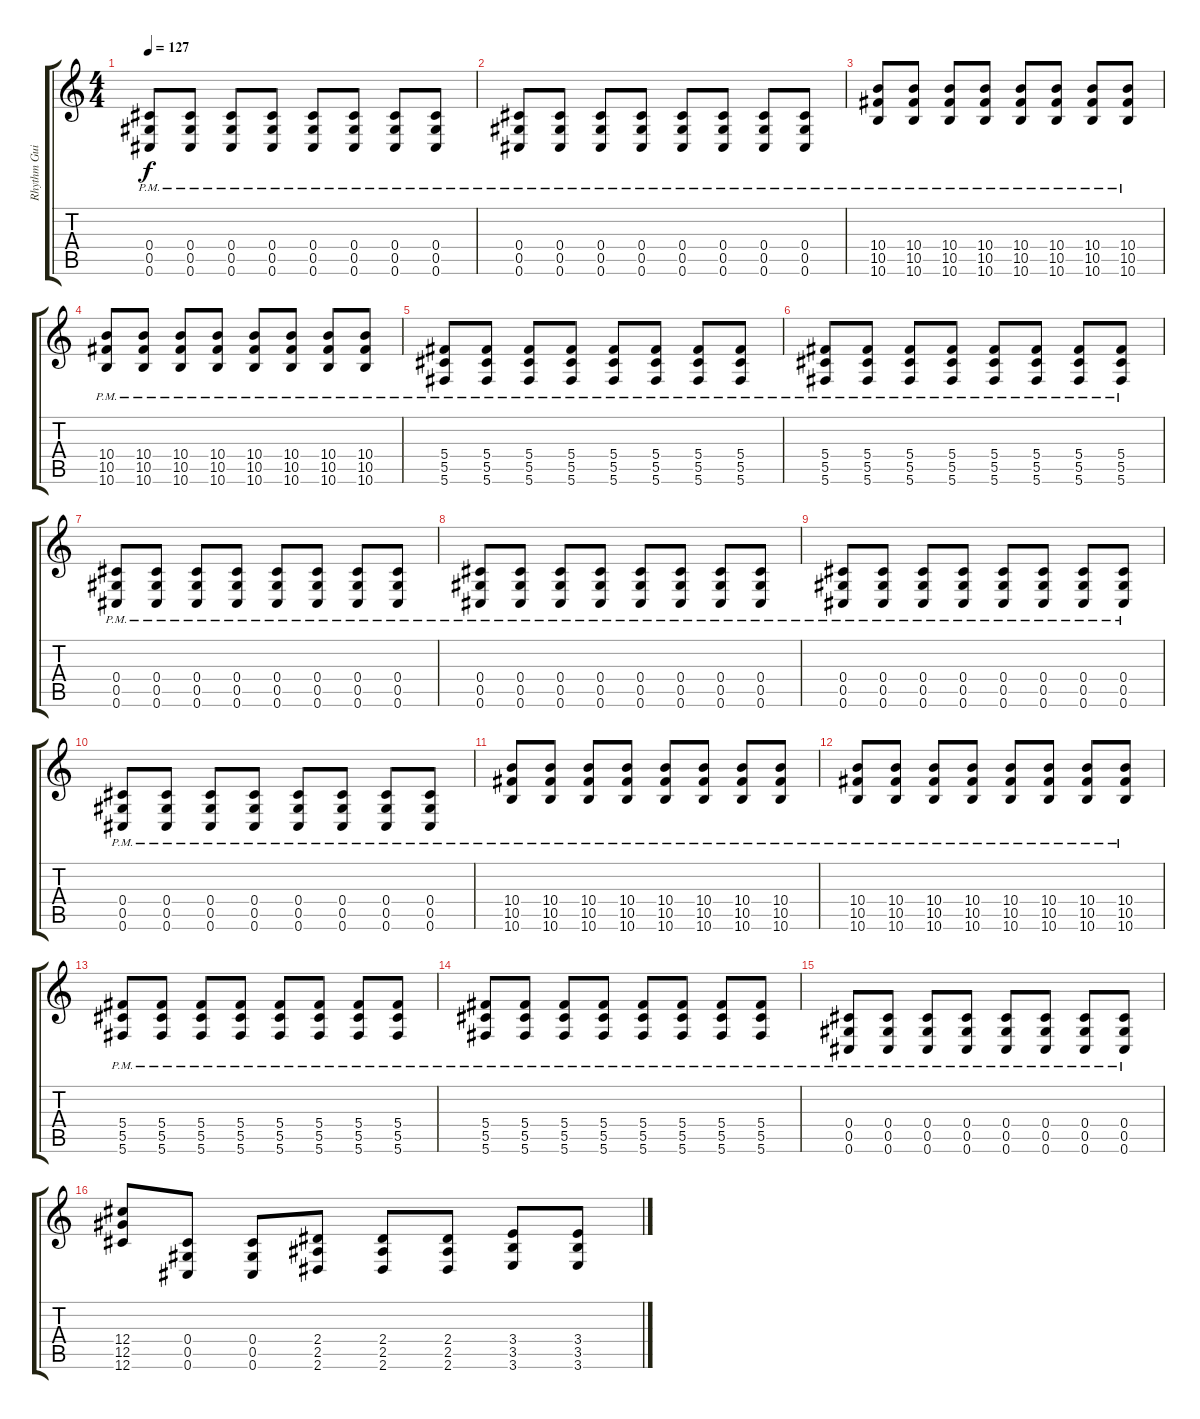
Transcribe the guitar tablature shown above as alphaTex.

\track ("Rhythm Guitar" "Rhythm Gui") {instrument overdrivenguitar}
\staff {score tabs}
\tuning (Eb4 Bb3 Gb3 Db3 Ab2 Db2) {hide}
\ts (4 4)
\tempo 127
\clef g2
\ks c
(0.4{pm} 0.5{pm} 0.6{pm}).8{dy f volume 16} (0.4{pm} 0.5{pm} 0.6{pm}).8 (0.4{pm} 0.5{pm} 0.6{pm}).8 (0.4{pm} 0.5{pm} 0.6{pm}).8 (0.4{pm} 0.5{pm} 0.6{pm}).8 (0.4{pm} 0.5{pm} 0.6{pm}).8 (0.4{pm} 0.5{pm} 0.6{pm}).8 (0.4{pm} 0.5{pm} 0.6{pm}).8 |
(0.4{pm} 0.5{pm} 0.6{pm}).8 (0.4{pm} 0.5{pm} 0.6{pm}).8 (0.4{pm} 0.5{pm} 0.6{pm}).8 (0.4{pm} 0.5{pm} 0.6{pm}).8 (0.4{pm} 0.5{pm} 0.6{pm}).8 (0.4{pm} 0.5{pm} 0.6{pm}).8 (0.4{pm} 0.5{pm} 0.6{pm}).8 (0.4{pm} 0.5{pm} 0.6{pm}).8 |
(10.4{pm} 10.5{pm} 10.6{pm}).8 (10.4{pm} 10.5{pm} 10.6{pm}).8 (10.4{pm} 10.5{pm} 10.6{pm}).8 (10.4{pm} 10.5{pm} 10.6{pm}).8 (10.4{pm} 10.5{pm} 10.6{pm}).8 (10.4{pm} 10.5{pm} 10.6{pm}).8 (10.4{pm} 10.5{pm} 10.6{pm}).8 (10.4{pm} 10.5{pm} 10.6{pm}).8 |
(10.4{pm} 10.5{pm} 10.6{pm}).8 (10.4{pm} 10.5{pm} 10.6{pm}).8 (10.4{pm} 10.5{pm} 10.6{pm}).8 (10.4{pm} 10.5{pm} 10.6{pm}).8 (10.4{pm} 10.5{pm} 10.6{pm}).8 (10.4{pm} 10.5{pm} 10.6{pm}).8 (10.4{pm} 10.5{pm} 10.6{pm}).8 (10.4{pm} 10.5{pm} 10.6{pm}).8 |
(5.4{pm} 5.5{pm} 5.6{pm}).8 (5.4{pm} 5.5{pm} 5.6{pm}).8 (5.4{pm} 5.5{pm} 5.6{pm}).8 (5.4{pm} 5.5{pm} 5.6{pm}).8 (5.4{pm} 5.5{pm} 5.6{pm}).8 (5.4{pm} 5.5{pm} 5.6{pm}).8 (5.4{pm} 5.5{pm} 5.6{pm}).8 (5.4{pm} 5.5{pm} 5.6{pm}).8 |
(5.4{pm} 5.5{pm} 5.6{pm}).8 (5.4{pm} 5.5{pm} 5.6{pm}).8 (5.4{pm} 5.5{pm} 5.6{pm}).8 (5.4{pm} 5.5{pm} 5.6{pm}).8 (5.4{pm} 5.5{pm} 5.6{pm}).8 (5.4{pm} 5.5{pm} 5.6{pm}).8 (5.4{pm} 5.5{pm} 5.6{pm}).8 (5.4{pm} 5.5{pm} 5.6{pm}).8 |
(0.4{pm} 0.5{pm} 0.6{pm}).8 (0.4{pm} 0.5{pm} 0.6{pm}).8 (0.4{pm} 0.5{pm} 0.6{pm}).8 (0.4{pm} 0.5{pm} 0.6{pm}).8 (0.4{pm} 0.5{pm} 0.6{pm}).8 (0.4{pm} 0.5{pm} 0.6{pm}).8 (0.4{pm} 0.5{pm} 0.6{pm}).8 (0.4{pm} 0.5{pm} 0.6{pm}).8 |
(0.4{pm} 0.5{pm} 0.6{pm}).8 (0.4{pm} 0.5{pm} 0.6{pm}).8 (0.4{pm} 0.5{pm} 0.6{pm}).8 (0.4{pm} 0.5{pm} 0.6{pm}).8 (0.4{pm} 0.5{pm} 0.6{pm}).8 (0.4{pm} 0.5{pm} 0.6{pm}).8 (0.4{pm} 0.5{pm} 0.6{pm}).8 (0.4{pm} 0.5{pm} 0.6{pm}).8 |
(0.4{pm} 0.5{pm} 0.6{pm}).8{volume 16} (0.4{pm} 0.5{pm} 0.6{pm}).8 (0.4{pm} 0.5{pm} 0.6{pm}).8 (0.4{pm} 0.5{pm} 0.6{pm}).8 (0.4{pm} 0.5{pm} 0.6{pm}).8 (0.4{pm} 0.5{pm} 0.6{pm}).8 (0.4{pm} 0.5{pm} 0.6{pm}).8 (0.4{pm} 0.5{pm} 0.6{pm}).8 |
(0.4{pm} 0.5{pm} 0.6{pm}).8 (0.4{pm} 0.5{pm} 0.6{pm}).8 (0.4{pm} 0.5{pm} 0.6{pm}).8 (0.4{pm} 0.5{pm} 0.6{pm}).8 (0.4{pm} 0.5{pm} 0.6{pm}).8 (0.4{pm} 0.5{pm} 0.6{pm}).8 (0.4{pm} 0.5{pm} 0.6{pm}).8 (0.4{pm} 0.5{pm} 0.6{pm}).8 |
(10.4{pm} 10.5{pm} 10.6{pm}).8 (10.4{pm} 10.5{pm} 10.6{pm}).8 (10.4{pm} 10.5{pm} 10.6{pm}).8 (10.4{pm} 10.5{pm} 10.6{pm}).8 (10.4{pm} 10.5{pm} 10.6{pm}).8 (10.4{pm} 10.5{pm} 10.6{pm}).8 (10.4{pm} 10.5{pm} 10.6{pm}).8 (10.4{pm} 10.5{pm} 10.6{pm}).8 |
(10.4{pm} 10.5{pm} 10.6{pm}).8 (10.4{pm} 10.5{pm} 10.6{pm}).8 (10.4{pm} 10.5{pm} 10.6{pm}).8 (10.4{pm} 10.5{pm} 10.6{pm}).8 (10.4{pm} 10.5{pm} 10.6{pm}).8 (10.4{pm} 10.5{pm} 10.6{pm}).8 (10.4{pm} 10.5{pm} 10.6{pm}).8 (10.4{pm} 10.5{pm} 10.6{pm}).8 |
(5.4{pm} 5.5{pm} 5.6{pm}).8 (5.4{pm} 5.5{pm} 5.6{pm}).8 (5.4{pm} 5.5{pm} 5.6{pm}).8 (5.4{pm} 5.5{pm} 5.6{pm}).8 (5.4{pm} 5.5{pm} 5.6{pm}).8 (5.4{pm} 5.5{pm} 5.6{pm}).8 (5.4{pm} 5.5{pm} 5.6{pm}).8 (5.4{pm} 5.5{pm} 5.6{pm}).8 |
(5.4{pm} 5.5{pm} 5.6{pm}).8 (5.4{pm} 5.5{pm} 5.6{pm}).8 (5.4{pm} 5.5{pm} 5.6{pm}).8 (5.4{pm} 5.5{pm} 5.6{pm}).8 (5.4{pm} 5.5{pm} 5.6{pm}).8 (5.4{pm} 5.5{pm} 5.6{pm}).8 (5.4{pm} 5.5{pm} 5.6{pm}).8 (5.4{pm} 5.5{pm} 5.6{pm}).8 |
(0.4{pm} 0.5{pm} 0.6{pm}).8 (0.4{pm} 0.5{pm} 0.6{pm}).8 (0.4{pm} 0.5{pm} 0.6{pm}).8 (0.4{pm} 0.5{pm} 0.6{pm}).8 (0.4{pm} 0.5{pm} 0.6{pm}).8 (0.4{pm} 0.5{pm} 0.6{pm}).8 (0.4{pm} 0.5{pm} 0.6{pm}).8 (0.4{pm} 0.5{pm} 0.6{pm}).8 |
(12.4 12.5 12.6).8{volume 11} (0.4 0.5 0.6).8 (0.4 0.5 0.6).8 (2.4 2.5 2.6).8 (2.4 2.5 2.6).8 (2.4 2.5 2.6).8 (3.4 3.5 3.6).8 (3.4 3.5 3.6).8
